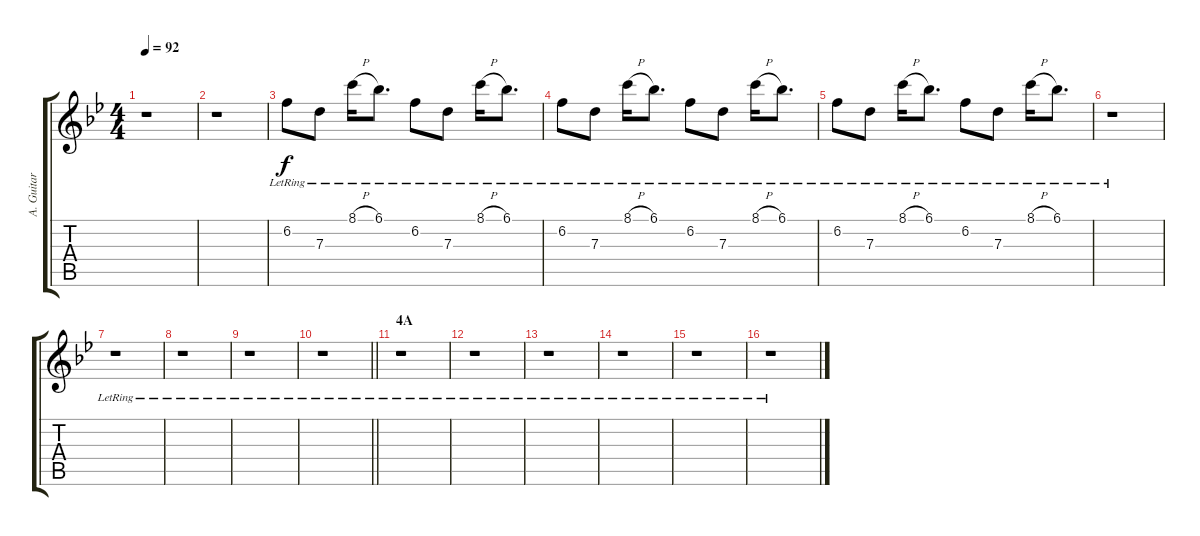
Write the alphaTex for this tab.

\track ("A. Guitar I" "A. Guitar ") {instrument acousticguitarsteel}
\staff {score tabs}
\tuning (E4 B3 G3 D3 A2 E2) {hide}
\ts (4 4)
\tempo 92
\clef g2
\ks bb
r.1{dy f} |
r.1 |
6.2{lr}.8 7.3{lr}.8 8.1{h lr}.16 6.1{lr}.8{d} 6.2{lr}.8 7.3{lr}.8 8.1{h lr}.16 6.1{lr}.8{d} |
6.2{lr}.8 7.3{lr}.8 8.1{h lr}.16 6.1{lr}.8{d} 6.2{lr}.8 7.3{lr}.8 8.1{h lr}.16 6.1{lr}.8{d} |
6.2{lr}.8 7.3{lr}.8 8.1{h lr}.16 6.1{lr}.8{d} 6.2{lr}.8 7.3{lr}.8 8.1{h lr}.16 6.1{lr}.8{d} |
r.1 |
r.1 |
r.1 |
r.1 |
\barLineRight lightlight
r.1 |
\section ("" "4A")
r.1 |
r.1 |
r.1 |
r.1 |
r.1 |
r.1
